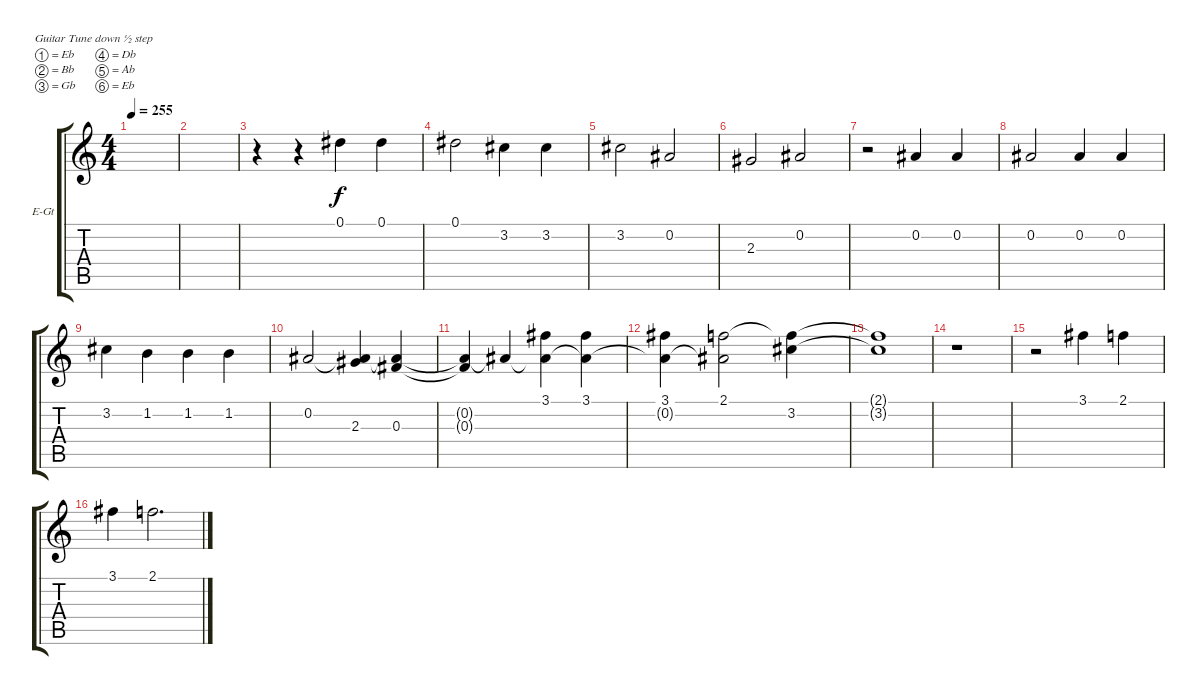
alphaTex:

\bracketExtendMode groupsimilarinstruments
\firstSystemTrackNameOrientation horizontal
\otherSystemsTrackNameOrientation horizontal
\track ("Vocals" "E-Gt") {instrument electricguitarclean}
\staff {score tabs}
\tuning (Eb4 Bb3 Gb3 Db3 Ab2 Eb2)
\ts (4 4)
\tempo 255
\clef g2
\scale
0.333333
\ks c
|
\scale
0.333333 |
\scale
0.333333 r.4 r.4 0.1.4 0.1.4 |
\scale
0.333333 0.1.2 3.2.4 3.2.4 |
\scale
0.333333 3.2.2 0.2.2 |
\scale
0.333333 2.3.2 0.2.2 |
\scale
0.333333 r.2 0.2.4 0.2.4 |
\scale
0.333333 0.2.2 0.2.4 0.2.4 |
\scale
0.333333 3.2.4 1.2.4 1.2.4 1.2.4 |
\scale
0.333333 0.2.2 (0.2{t} 2.3).4 (0.2{t} 0.3).4 |
\scale
0.333333 (0.2{t} 0.3{t}).4 0.2{t}.4 (0.2{t} 3.1).4 (0.2{t} 3.1).4 |
\scale
0.333333 (0.2{t} 3.1).4 (0.2{t} 2.1).2 (2.1{t} 3.2).4 |
\scale
0.333333 (2.1{t} 3.2{t}).1 |
\scale
0.333333 r.1 |
\scale
0.333333 r.2 3.1.4 2.1.4 |
\scale
0.333333 3.1.4 2.1.2{d}
